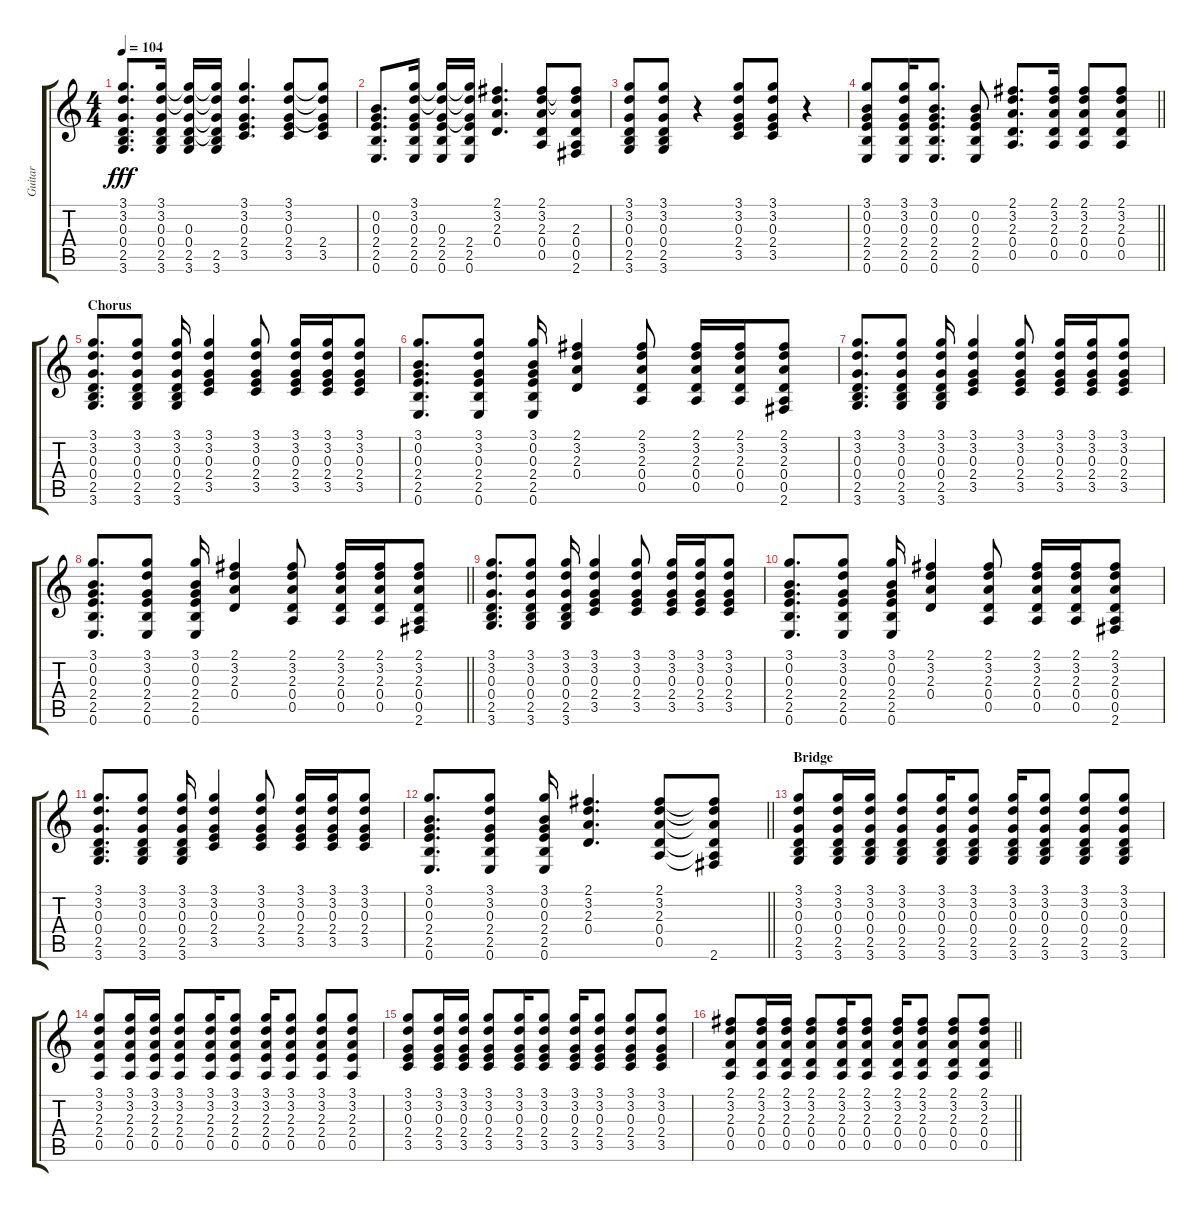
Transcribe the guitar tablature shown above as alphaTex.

\track ("Guitar" "Guitar") {instrument acousticguitarsteel}
\staff {score tabs}
\tuning (E4 B3 G3 D3 A2 E2) {hide}
\ts (4 4)
\tempo 104
\clef g2
\ks c
(3.1 3.2 0.3 0.4 2.5 3.6).8{d dy fff} (3.1 3.2 0.3 0.4 2.5 3.6).16 (3.1{t} 3.2{t} 0.3 0.4 2.5 3.6).16 (3.1{t} 3.2{t} 0.3{t} 0.4{t} 2.5 3.6).16 (3.1 3.2 0.3 2.4 3.5).4{d} (3.1 3.2 0.3 2.4 3.5).8 (3.1{t} 3.2{t} 0.3{t} 2.4 3.5).8 |
(0.2 0.3 2.4 2.5 0.6).8{d} (3.1 3.2 0.3 2.4 2.5 0.6).16 (3.1{t} 3.2{t} 0.3 2.4 2.5 0.6).16 (3.1{t} 3.2{t} 0.3{t} 2.4 2.5 0.6).16 (2.1 3.2 2.3 0.4).4{d} (2.1 3.2 2.3 0.4 0.5).8 (2.1{t} 3.2{t} 2.3 0.4 0.5 2.6).8 |
(3.1 3.2 0.3 0.4 2.5 3.6).8 (3.1 3.2 0.3 0.4 2.5 3.6).8 r.4 (3.1 3.2 0.3 2.4 3.5).8 (3.1 3.2 0.3 2.4 3.5).8 r.4 |
\barLineRight lightlight
(3.1 0.2 0.3 2.4 2.5 0.6).8 (3.1 3.2 0.3 2.4 2.5 0.6).16 (3.1 0.2 0.3 2.4 2.5 0.6).8{d} (0.2 0.3 2.4 2.5 0.6).8 (2.1 3.2 2.3 0.4 0.5).8{d} (2.1 3.2 2.3 0.4 0.5).16 (2.1 3.2 2.3 0.4 0.5).8 (2.1 3.2 2.3 0.4 0.5).8 |
\section ("" "Chorus")
(3.1 3.2 0.3 0.4 2.5 3.6).8{d} (3.1 3.2 0.3 0.4 2.5 3.6).8 (3.1 3.2 0.3 0.4 2.5 3.6).16 (3.1 3.2 0.3 2.4 3.5).4 (3.1 3.2 0.3 2.4 3.5).8 (3.1 3.2 0.3 2.4 3.5).16 (3.1 3.2 0.3 2.4 3.5).16 (3.1 3.2 0.3 2.4 3.5).8 |
(3.1 0.2 0.3 2.4 2.5 0.6).8{d} (3.1 3.2 0.3 2.4 2.5 0.6).8 (3.1 0.2 0.3 2.4 2.5 0.6).16 (2.1 3.2 2.3 0.4).4 (2.1 3.2 2.3 0.4 0.5).8 (2.1 3.2 2.3 0.4 0.5).16 (2.1 3.2 2.3 0.4 0.5).16 (2.1 3.2 2.3 0.4 0.5 2.6).8 |
(3.1 3.2 0.3 0.4 2.5 3.6).8{d} (3.1 3.2 0.3 0.4 2.5 3.6).8 (3.1 3.2 0.3 0.4 2.5 3.6).16 (3.1 3.2 0.3 2.4 3.5).4 (3.1 3.2 0.3 2.4 3.5).8 (3.1 3.2 0.3 2.4 3.5).16 (3.1 3.2 0.3 2.4 3.5).16 (3.1 3.2 0.3 2.4 3.5).8 |
\barLineRight lightlight
(3.1 0.2 0.3 2.4 2.5 0.6).8{d} (3.1 3.2 0.3 2.4 2.5 0.6).8 (3.1 0.2 0.3 2.4 2.5 0.6).16 (2.1 3.2 2.3 0.4).4 (2.1 3.2 2.3 0.4 0.5).8 (2.1 3.2 2.3 0.4 0.5).16 (2.1 3.2 2.3 0.4 0.5).16 (2.1 3.2 2.3 0.4 0.5 2.6).8 |
(3.1 3.2 0.3 0.4 2.5 3.6).8{d} (3.1 3.2 0.3 0.4 2.5 3.6).8 (3.1 3.2 0.3 0.4 2.5 3.6).16 (3.1 3.2 0.3 2.4 3.5).4 (3.1 3.2 0.3 2.4 3.5).8 (3.1 3.2 0.3 2.4 3.5).16 (3.1 3.2 0.3 2.4 3.5).16 (3.1 3.2 0.3 2.4 3.5).8 |
(3.1 0.2 0.3 2.4 2.5 0.6).8{d} (3.1 3.2 0.3 2.4 2.5 0.6).8 (3.1 0.2 0.3 2.4 2.5 0.6).16 (2.1 3.2 2.3 0.4).4 (2.1 3.2 2.3 0.4 0.5).8 (2.1 3.2 2.3 0.4 0.5).16 (2.1 3.2 2.3 0.4 0.5).16 (2.1 3.2 2.3 0.4 0.5 2.6).8 |
(3.1 3.2 0.3 0.4 2.5 3.6).8{d} (3.1 3.2 0.3 0.4 2.5 3.6).8 (3.1 3.2 0.3 0.4 2.5 3.6).16 (3.1 3.2 0.3 2.4 3.5).4 (3.1 3.2 0.3 2.4 3.5).8 (3.1 3.2 0.3 2.4 3.5).16 (3.1 3.2 0.3 2.4 3.5).16 (3.1 3.2 0.3 2.4 3.5).8 |
\barLineRight lightlight
(3.1 0.2 0.3 2.4 2.5 0.6).8{d} (3.1 3.2 0.3 2.4 2.5 0.6).8 (3.1 0.2 0.3 2.4 2.5 0.6).16 (2.1 3.2 2.3 0.4).4{d} (2.1 3.2 2.3 0.4 0.5).8 (2.1{t} 3.2{t} 2.3{t} 0.4{t} 0.5{t} 2.6).8 |
\section ("" "Bridge")
(3.1 3.2 0.3 0.4 2.5 3.6).8 (3.1 3.2 0.3 0.4 2.5 3.6).16 (3.1 3.2 0.3 0.4 2.5 3.6).16 (3.1 3.2 0.3 0.4 2.5 3.6).8 (3.1 3.2 0.3 0.4 2.5 3.6).16 (3.1 3.2 0.3 0.4 2.5 3.6).8 (3.1 3.2 0.3 0.4 2.5 3.6).16 (3.1 3.2 0.3 0.4 2.5 3.6).8 (3.1 3.2 0.3 0.4 2.5 3.6).8 (3.1 3.2 0.3 0.4 2.5 3.6).8 |
(3.1 3.2 2.3 2.4 0.5).8 (3.1 3.2 2.3 2.4 0.5).16 (3.1 3.2 2.3 2.4 0.5).16 (3.1 3.2 2.3 2.4 0.5).8 (3.1 3.2 2.3 2.4 0.5).16 (3.1 3.2 2.3 2.4 0.5).8 (3.1 3.2 2.3 2.4 0.5).16 (3.1 3.2 2.3 2.4 0.5).8 (3.1 3.2 2.3 2.4 0.5).8 (3.1 3.2 2.3 2.4 0.5).8 |
(3.1 3.2 0.3 2.4 3.5).8 (3.1 3.2 0.3 2.4 3.5).16 (3.1 3.2 0.3 2.4 3.5).16 (3.1 3.2 0.3 2.4 3.5).8 (3.1 3.2 0.3 2.4 3.5).16 (3.1 3.2 0.3 2.4 3.5).8 (3.1 3.2 0.3 2.4 3.5).16 (3.1 3.2 0.3 2.4 3.5).8 (3.1 3.2 0.3 2.4 3.5).8 (3.1 3.2 0.3 2.4 3.5).8 |
\barLineRight lightlight
(2.1 3.2 2.3 0.4 0.5).8 (2.1 3.2 2.3 0.4 0.5).16 (2.1 3.2 2.3 0.4 0.5).16 (2.1 3.2 2.3 0.4 0.5).8 (2.1 3.2 2.3 0.4 0.5).16 (2.1 3.2 2.3 0.4 0.5).8 (2.1 3.2 2.3 0.4 0.5).16 (2.1 3.2 2.3 0.4 0.5).8 (2.1 3.2 2.3 0.4 0.5).8 (2.1 3.2 2.3 0.4 0.5).8
